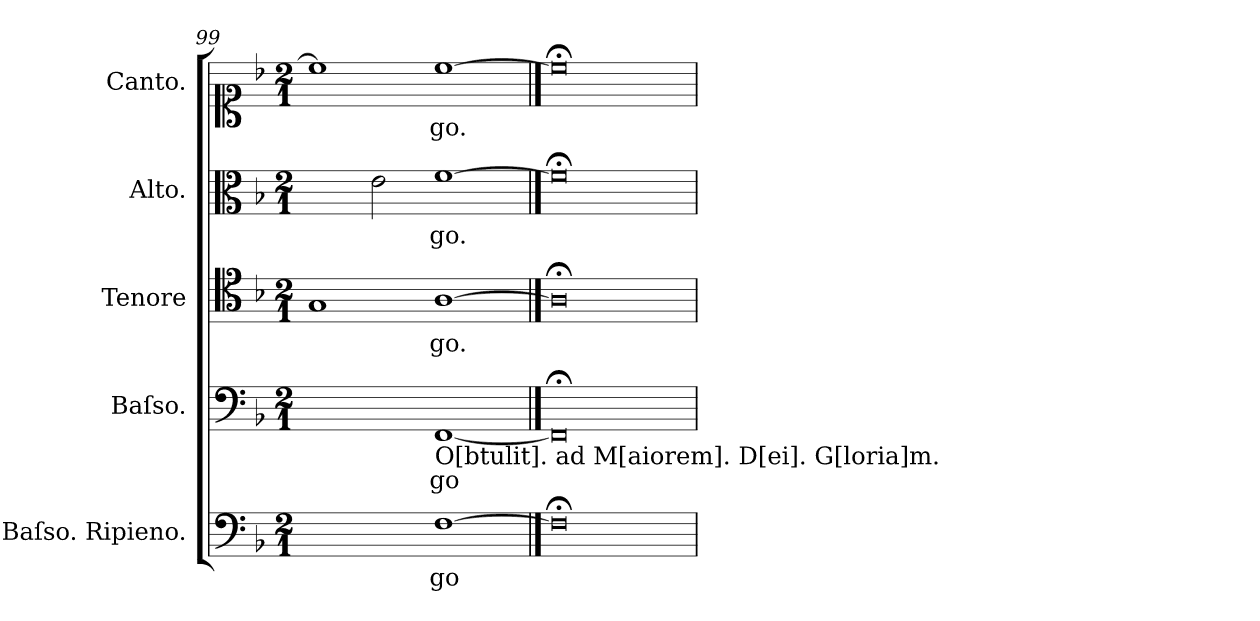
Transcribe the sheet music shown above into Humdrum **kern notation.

**kern	**text	**kern	**text	**kern	**text	**kern	**text	**kern	**text
*part5	*part5	*part4	*part4	*part3	*part3	*part2	*part2	*part1	*part1
*staff5	*staff5	*staff4	*staff4	*staff3	*staff3	*staff2	*staff2	*staff1	*staff1
*I"Baſso. Ripieno.	*	*I"Baſso.	*	*I"Tenore	*	*I"Alto.	*	*I"Canto.	*
*I'B. rip	*	*I'B.	*	*I'T.	*	*I'A.	*	*I'C.	*
*clefF4	*	*clefF4	*	*clefC4	*	*clefC3	*	*clefC1	*
*k[b-]	*	*k[b-]	*	*k[b-]	*	*k[b-]	*	*k[b-]	*
*M2/1	*	*M2/1	*	*M2/1	*	*M2/1	*	*M2/1	*
=99	=99	=99	=99	=99	=99	=99	=99	=99	=99
1ryy	.	1ryy	.	1G	.	2ryy	.	1cc]	.
.	.	.	.	.	.	2e\	.	.	.
!	!	!LO:TX:b:t=O[btulit]. ad M[aiorem]. D[ei]. G[loria]m.	!	!	!	!	!	!	!
[1F	-go	[1FF	-go	[1A	-go.	[1f	-go.	[1cc	-go.
==100	==100	==100	==100	==100	==100	==100	==100	==100	==100
0F;<]	.	0FF;<]	.	0A;<]	.	0f;<]	.	0cc;<]	.
=	=	=	=	=	=	=	=	=	=
*-	*-	*-	*-	*-	*-	*-	*-	*-	*-
